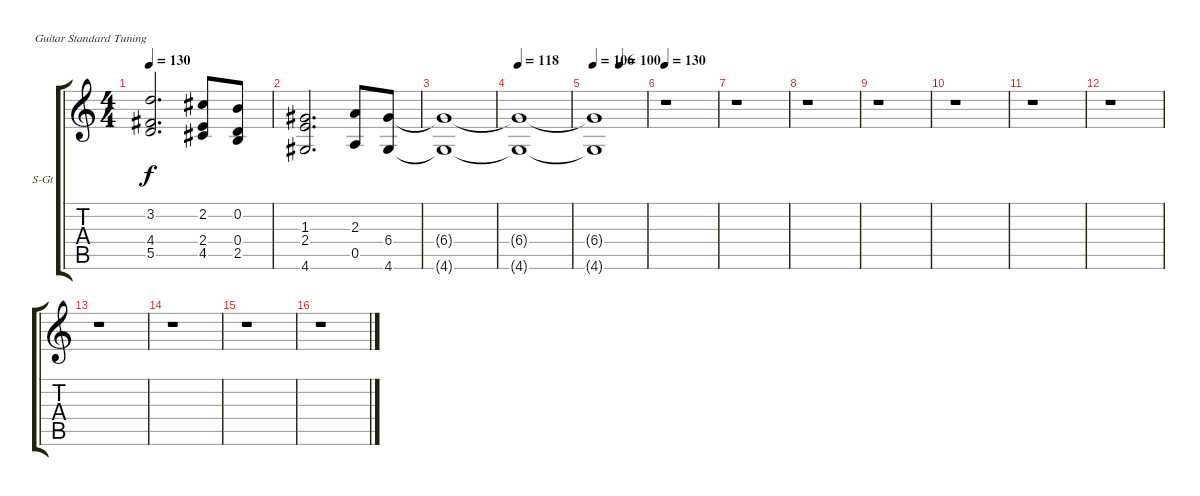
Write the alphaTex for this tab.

\bracketExtendMode groupsimilarinstruments
\firstSystemTrackNameOrientation horizontal
\otherSystemsTrackNameOrientation horizontal
\track ("Choir" "S-Gt") {instrument choiraahs}
\staff {score tabs}
\tuning (E4 B3 G3 D3 A2 E2)
\displaytranspose 12
\ts (4 4)
\tempo 130
\clef g2
\ks c
(3.2 4.4 5.5).2{d dy f} (2.2 2.4 4.5).8 (0.2 0.4 2.5).8 |
(1.3 2.4 4.6).2{d} (2.3 0.5).8 (6.4 4.6).8 |
(6.4{t} 4.6{t}).1 |
\tempo 118
(6.4{t} 4.6{t}).1 |
\tempo 106
\tempo (100 0.5)
(6.4{t} 4.6{t}).1 |
\tempo 130
r.1 |
r.1 |
r.1 |
r.1 |
r.1 |
r.1 |
r.1 |
r.1 |
r.1 |
r.1 |
r.1
